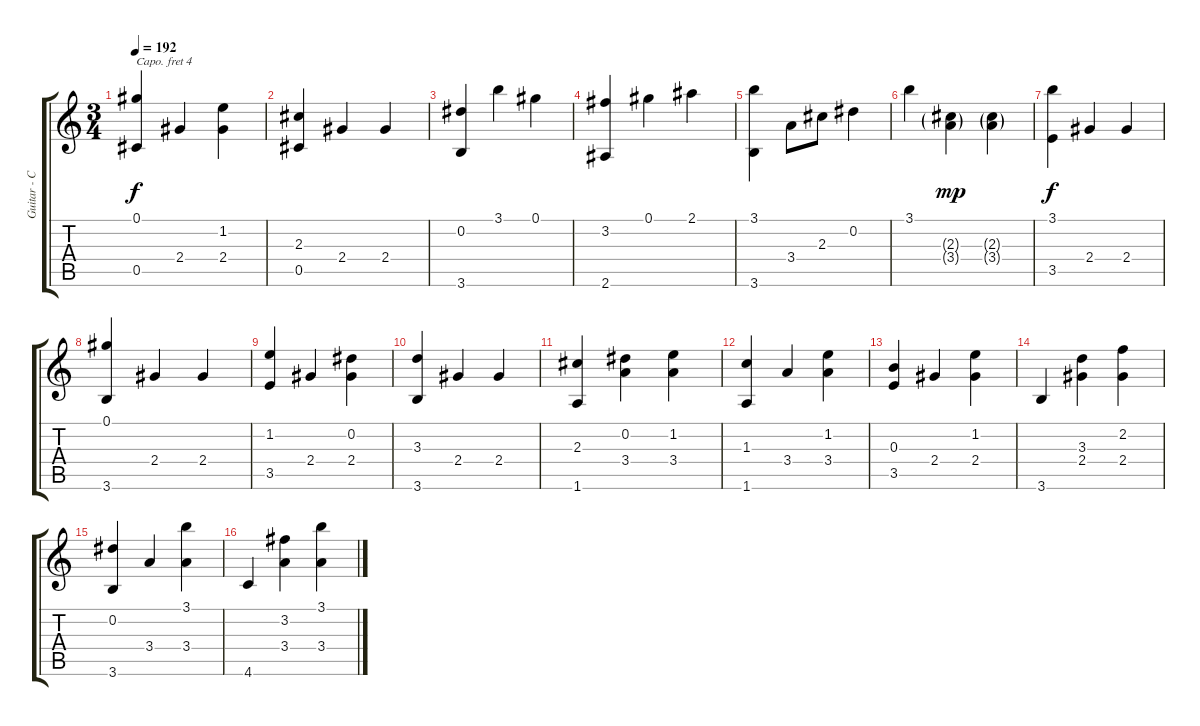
\track ("Guitar - Capo up 4 fret" "Guitar - C") {instrument acousticguitarsteel}
\staff {score tabs}
\capo 4
\tuning (E4 B3 G3 D3 A2 E2) {hide}
\ts (3 4)
\tempo 192
\clef g2
\ks c
(0.1 0.5).4{dy f} 2.4.4 (1.2 2.4).4 |
(2.3 0.5).4 2.4.4 2.4.4 |
(0.2 3.6).4 3.1.4 0.1.4 |
(3.2 2.6).4 0.1.4 2.1.4 |
(3.1 3.6).4 3.4.8 2.3.8 0.2.4 |
3.1.4 (2.3{g} 3.4{g}).4{dy mp} (2.3{g} 3.4{g}).4 |
(3.1 3.5).4{dy f} 2.4.4 2.4.4 |
(0.1 3.6).4 2.4.4 2.4.4 |
(1.2 3.5).4 2.4.4 (0.2 2.4).4 |
(3.3 3.6).4 2.4.4 2.4.4 |
(2.3 1.6).4 (0.2 3.4).4 (1.2 3.4).4 |
(1.3 1.6).4 3.4.4 (1.2 3.4).4 |
(0.3 3.5).4 2.4.4 (1.2 2.4).4 |
3.6.4 (3.3 2.4).4 (2.2 2.4).4 |
(0.2 3.6).4 3.4.4 (3.1 3.4).4 |
4.6.4 (3.2 3.4).4 (3.1 3.4).4
